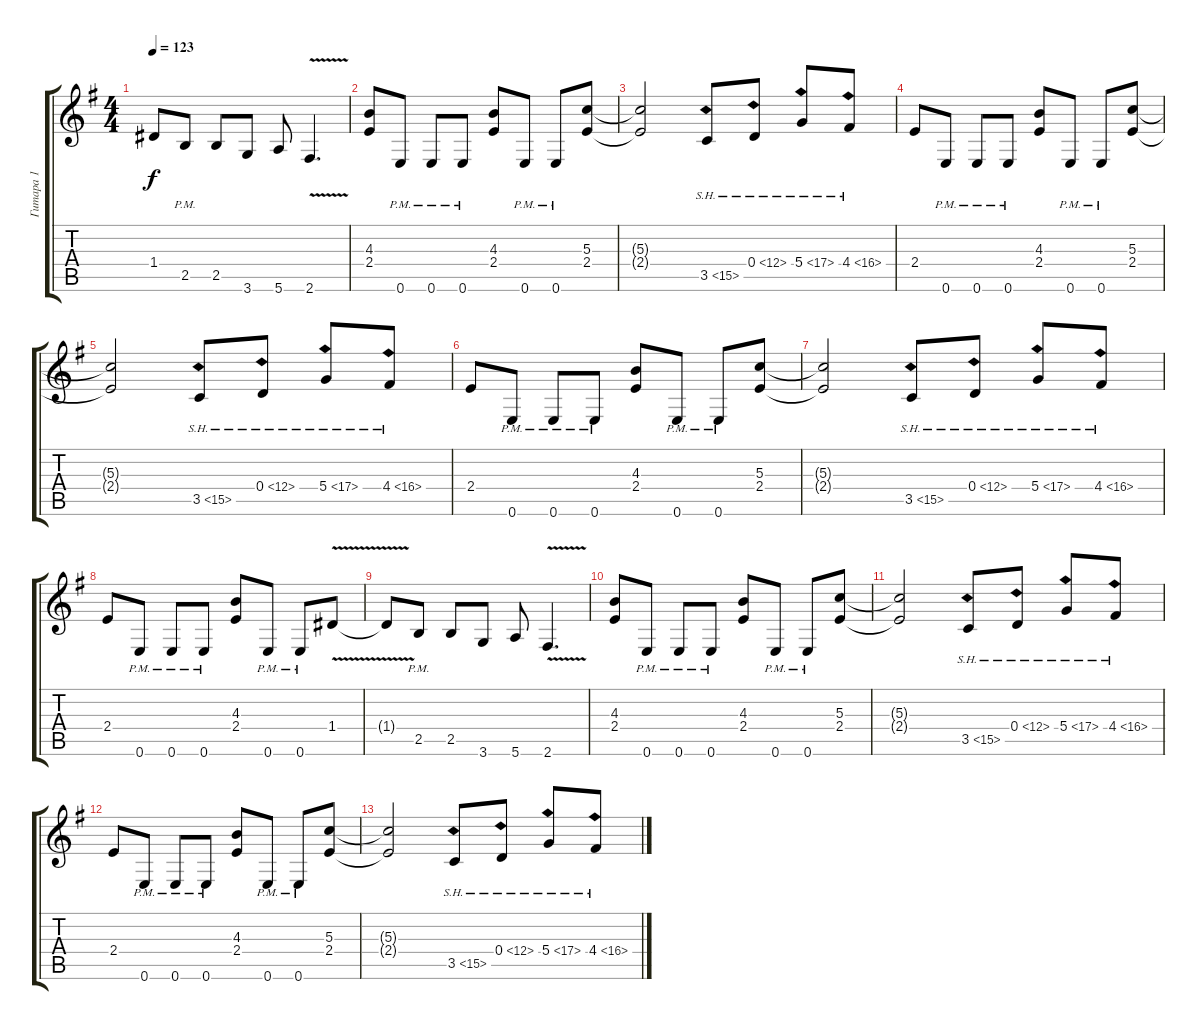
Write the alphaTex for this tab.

\track ("Гитара 1" "Гитара 1") {instrument distortionguitar}
\staff {score tabs}
\tuning (E4 B3 G3 D3 A2 E2) {hide}
\ts (4 4)
\tempo 123
\clef g2
\ks eminor
1.4{t}.8{dy f} 2.5{pm}.8 2.5.8 3.6.8 5.6.8 2.6{v}.4{d} |
(4.3 2.4).8 0.6{pm}.8 0.6{pm}.8 0.6{pm}.8 (4.3 2.4).8 0.6{pm}.8 0.6{pm}.8 (5.3 2.4).8 |
(5.3{t} 2.4{t}).2 3.5{sh 12}.8 0.4{sh 12}.8 5.4{sh 12}.8 4.4{sh 12}.8 |
2.4.8 0.6{pm}.8 0.6{pm}.8 0.6{pm}.8 (4.3 2.4).8 0.6{pm}.8 0.6{pm}.8 (5.3 2.4).8 |
(5.3{t} 2.4{t}).2 3.5{sh 12}.8 0.4{sh 12}.8 5.4{sh 12}.8 4.4{sh 12}.8 |
2.4.8 0.6{pm}.8 0.6{pm}.8 0.6{pm}.8 (4.3 2.4).8 0.6{pm}.8 0.6{pm}.8 (5.3 2.4).8 |
(5.3{t} 2.4{t}).2 3.5{sh 12}.8 0.4{sh 12}.8 5.4{sh 12}.8 4.4{sh 12}.8 |
2.4.8 0.6{pm}.8 0.6{pm}.8 0.6{pm}.8 (4.3 2.4).8 0.6{pm}.8 0.6{pm}.8 1.4{v}.8 |
1.4{t}.8 2.5{pm}.8 2.5.8 3.6.8 5.6.8 2.6{v}.4{d} |
(4.3 2.4).8 0.6{pm}.8 0.6{pm}.8 0.6{pm}.8 (4.3 2.4).8 0.6{pm}.8 0.6{pm}.8 (5.3 2.4).8 |
(5.3{t} 2.4{t}).2 3.5{sh 12}.8 0.4{sh 12}.8 5.4{sh 12}.8 4.4{sh 12}.8 |
2.4.8 0.6{pm}.8 0.6{pm}.8 0.6{pm}.8 (4.3 2.4).8 0.6{pm}.8 0.6{pm}.8 (5.3 2.4).8 |
(5.3{t} 2.4{t}).2 3.5{sh 12}.8 0.4{sh 12}.8 5.4{sh 12}.8 4.4{sh 12}.8
